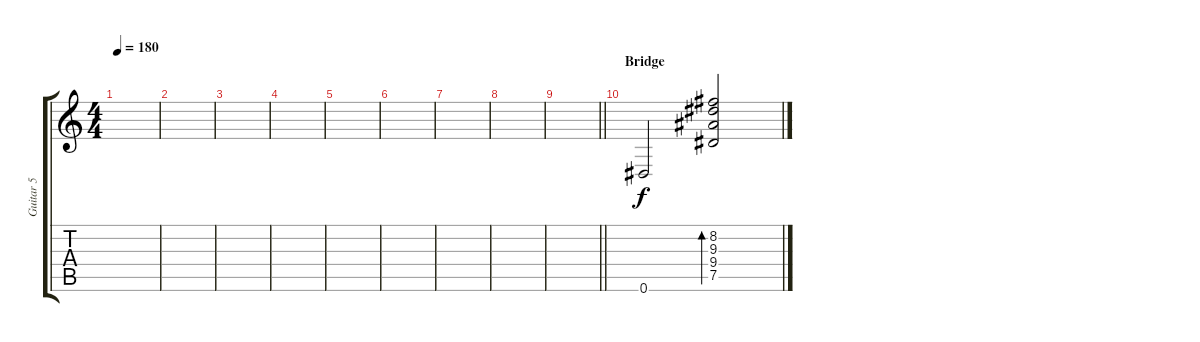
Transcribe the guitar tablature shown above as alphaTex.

\track ("Guitar 5" "Guitar 5") {instrument electricguitarclean}
\staff {score tabs}
\tuning (Eb4 Bb3 Gb3 Db3 Ab2 Eb2) {hide}
\ts (4 4)
\tempo 180
\clef g2
\ks c
|
|
|
|
|
|
|
|
\barLineRight lightlight
|
\section ("" "Bridge")
0.6.2 (8.2 9.3 9.4 7.5).2{bd 240}
